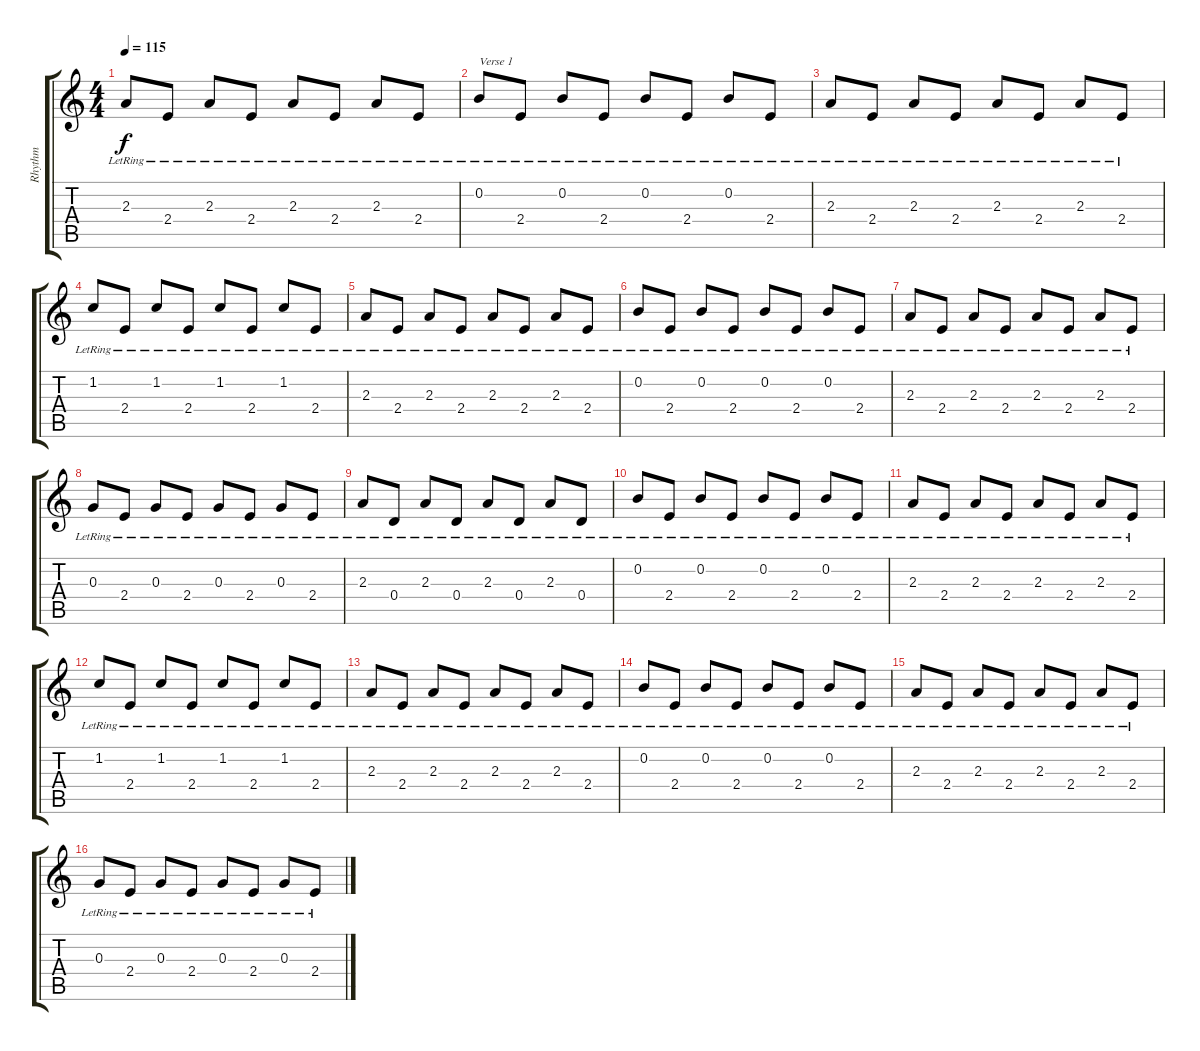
\track ("Rhythm" "Rhythm") {instrument acousticguitarsteel}
\staff {score tabs}
\tuning (E4 B3 G3 D3 A2 E2) {hide}
\ts (4 4)
\tempo 115
\clef g2
\ks c
2.3{lr}.8{dy f} 2.4{lr}.8 2.3{lr}.8 2.4{lr}.8 2.3{lr}.8 2.4{lr}.8 2.3{lr}.8 2.4{lr}.8 |
0.2{lr}.8{txt "Verse 1"} 2.4{lr}.8 0.2{lr}.8 2.4{lr}.8 0.2{lr}.8 2.4{lr}.8 0.2{lr}.8 2.4{lr}.8 |
2.3{lr}.8 2.4{lr}.8 2.3{lr}.8 2.4{lr}.8 2.3{lr}.8 2.4{lr}.8 2.3{lr}.8 2.4{lr}.8 |
1.2{lr}.8 2.4{lr}.8 1.2{lr}.8 2.4{lr}.8 1.2{lr}.8 2.4{lr}.8 1.2{lr}.8 2.4{lr}.8 |
2.3{lr}.8 2.4{lr}.8 2.3{lr}.8 2.4{lr}.8 2.3{lr}.8 2.4{lr}.8 2.3{lr}.8 2.4{lr}.8 |
0.2{lr}.8 2.4{lr}.8 0.2{lr}.8 2.4{lr}.8 0.2{lr}.8 2.4{lr}.8 0.2{lr}.8 2.4{lr}.8 |
2.3{lr}.8 2.4{lr}.8 2.3{lr}.8 2.4{lr}.8 2.3{lr}.8 2.4{lr}.8 2.3{lr}.8 2.4{lr}.8 |
0.3{lr}.8 2.4{lr}.8 0.3{lr}.8 2.4{lr}.8 0.3{lr}.8 2.4{lr}.8 0.3{lr}.8 2.4{lr}.8 |
2.3{lr}.8 0.4{lr}.8 2.3{lr}.8 0.4{lr}.8 2.3{lr}.8 0.4{lr}.8 2.3{lr}.8 0.4{lr}.8 |
0.2{lr}.8 2.4{lr}.8 0.2{lr}.8 2.4{lr}.8 0.2{lr}.8 2.4{lr}.8 0.2{lr}.8 2.4{lr}.8 |
2.3{lr}.8 2.4{lr}.8 2.3{lr}.8 2.4{lr}.8 2.3{lr}.8 2.4{lr}.8 2.3{lr}.8 2.4{lr}.8 |
1.2{lr}.8 2.4{lr}.8 1.2{lr}.8 2.4{lr}.8 1.2{lr}.8 2.4{lr}.8 1.2{lr}.8 2.4{lr}.8 |
2.3{lr}.8 2.4{lr}.8 2.3{lr}.8 2.4{lr}.8 2.3{lr}.8 2.4{lr}.8 2.3{lr}.8 2.4{lr}.8 |
0.2{lr}.8 2.4{lr}.8 0.2{lr}.8 2.4{lr}.8 0.2{lr}.8 2.4{lr}.8 0.2{lr}.8 2.4{lr}.8 |
2.3{lr}.8 2.4{lr}.8 2.3{lr}.8 2.4{lr}.8 2.3{lr}.8 2.4{lr}.8 2.3{lr}.8 2.4{lr}.8 |
0.3{lr}.8 2.4{lr}.8 0.3{lr}.8 2.4{lr}.8 0.3{lr}.8 2.4{lr}.8 0.3{lr}.8 2.4{lr}.8
